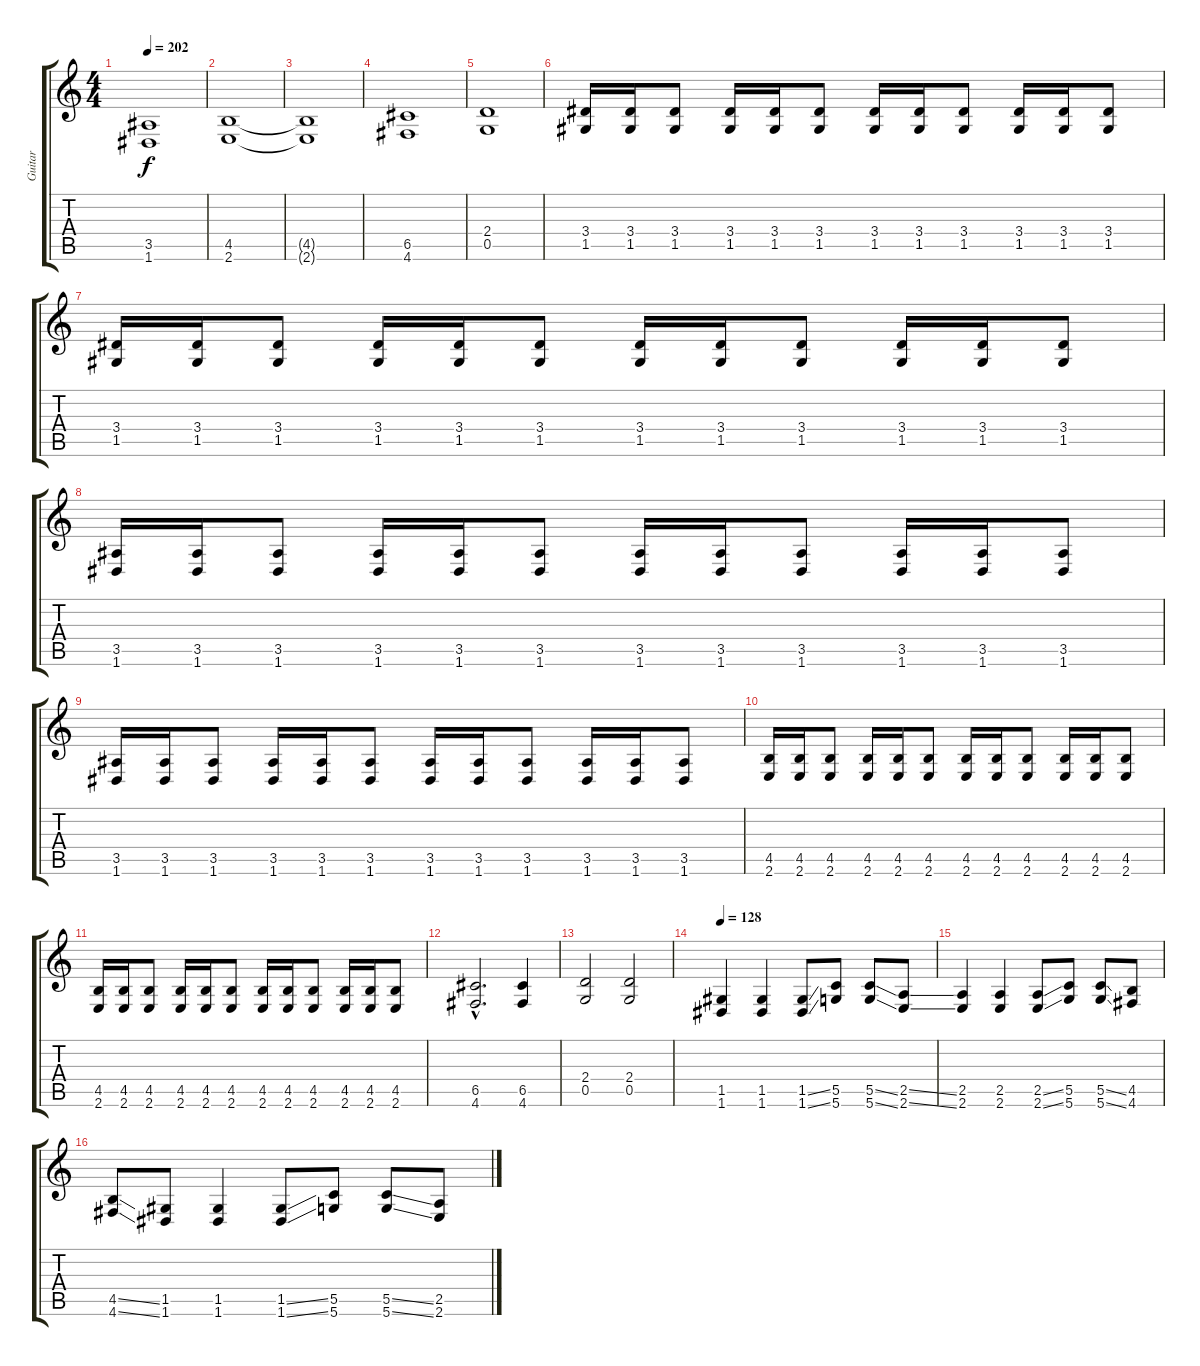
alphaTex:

\track ("Guitar " "Guitar ") {instrument distortionguitar}
\staff {score tabs}
\tuning (D4 A3 F3 C3 G2 D2) {hide}
\ts (4 4)
\tempo 202
\clef g2
\ks c
(3.5{t} 1.6{t}).1{dy f} |
(4.5 2.6).1 |
(4.5{t} 2.6{t}).1 |
(6.5 4.6).1 |
(2.4 0.5).1 |
(3.4 1.5).16 (3.4 1.5).16 (3.4 1.5).8 (3.4 1.5).16 (3.4 1.5).16 (3.4 1.5).8 (3.4 1.5).16 (3.4 1.5).16 (3.4 1.5).8 (3.4 1.5).16 (3.4 1.5).16 (3.4 1.5).8 |
(3.4 1.5).16 (3.4 1.5).16 (3.4 1.5).8 (3.4 1.5).16 (3.4 1.5).16 (3.4 1.5).8 (3.4 1.5).16 (3.4 1.5).16 (3.4 1.5).8 (3.4 1.5).16 (3.4 1.5).16 (3.4 1.5).8 |
(3.5 1.6).16 (3.5 1.6).16 (3.5 1.6).8 (3.5 1.6).16 (3.5 1.6).16 (3.5 1.6).8 (3.5 1.6).16 (3.5 1.6).16 (3.5 1.6).8 (3.5 1.6).16 (3.5 1.6).16 (3.5 1.6).8 |
(3.5 1.6).16 (3.5 1.6).16 (3.5 1.6).8 (3.5 1.6).16 (3.5 1.6).16 (3.5 1.6).8 (3.5 1.6).16 (3.5 1.6).16 (3.5 1.6).8 (3.5 1.6).16 (3.5 1.6).16 (3.5 1.6).8 |
(4.5 2.6).16 (4.5 2.6).16 (4.5 2.6).8 (4.5 2.6).16 (4.5 2.6).16 (4.5 2.6).8 (4.5 2.6).16 (4.5 2.6).16 (4.5 2.6).8 (4.5 2.6).16 (4.5 2.6).16 (4.5 2.6).8 |
(4.5 2.6).16 (4.5 2.6).16 (4.5 2.6).8 (4.5 2.6).16 (4.5 2.6).16 (4.5 2.6).8 (4.5 2.6).16 (4.5 2.6).16 (4.5 2.6).8 (4.5 2.6).16 (4.5 2.6).16 (4.5 2.6).8 |
(6.5{hac} 4.6{hac}).2{d} (6.5 4.6).4 |
(2.4 0.5).2 (2.4 0.5).2 |
\tempo 128
(1.5 1.6).4 (1.5 1.6).4 (1.5{ss} 1.6{ss}).8 (5.5 5.6).8 (5.5{ss} 5.6{ss}).8 (2.5{ss} 2.6{ss}).8 |
(2.5 2.6).4 (2.5 2.6).4 (2.5{ss} 2.6{ss}).8 (5.5 5.6).8 (5.5{ss} 5.6{ss}).8 (4.5 4.6).8 |
(4.5{ss} 4.6{ss}).8 (1.5 1.6).8 (1.5 1.6).4 (1.5{ss} 1.6{ss}).8 (5.5 5.6).8 (5.5{ss} 5.6{ss}).8 (2.5 2.6).8
